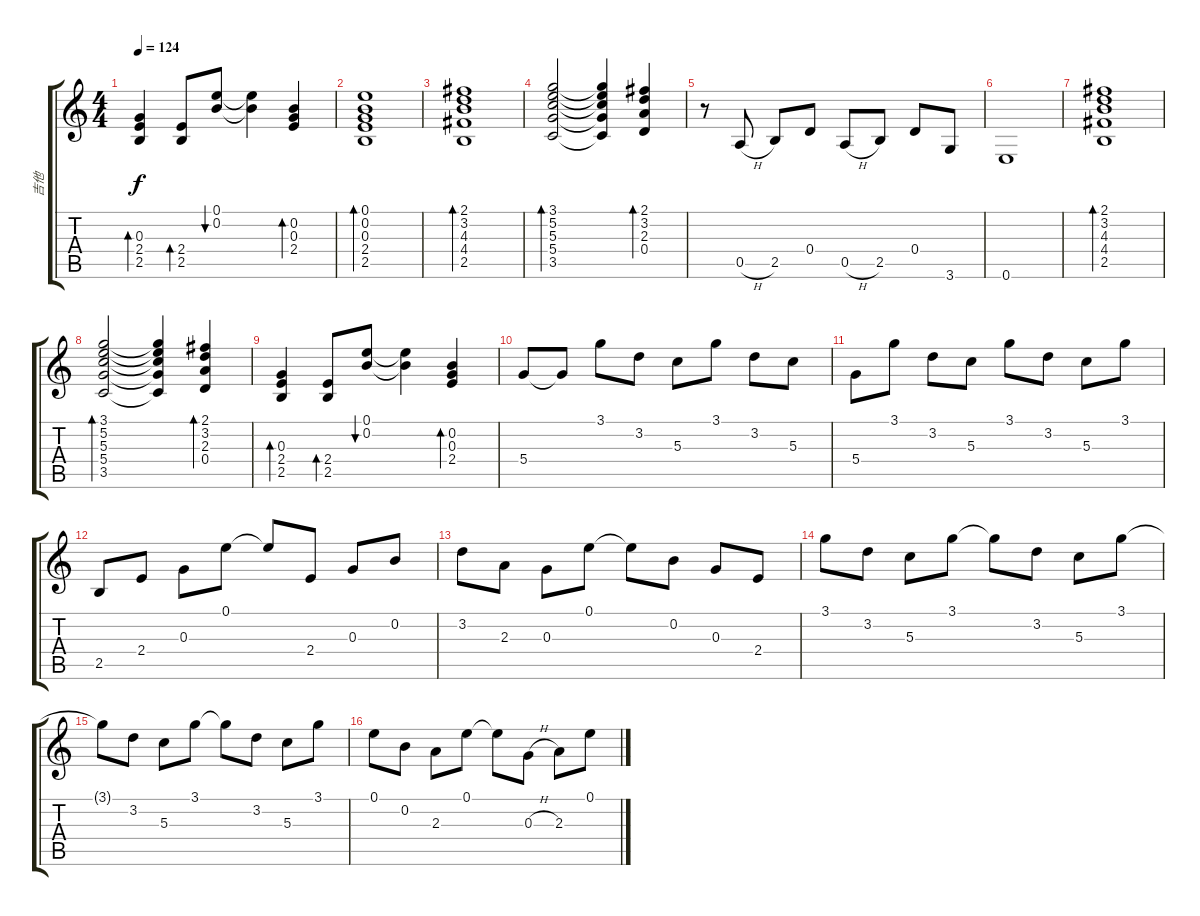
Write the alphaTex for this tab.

\track ("吉他" "吉他") {instrument electricguitarclean}
\staff {score tabs}
\tuning (E4 B3 G3 D3 A2 E2) {hide}
\ts (4 4)
\tempo 124
\clef g2
\ks c
(0.3 2.4 2.5).4{bd 120 dy f} (2.4 2.5).8{bd 60} (0.1 0.2).8{bu 60} (0.1{t} 0.2{t}).4 (0.2 0.3 2.4).4{bd 60} |
(0.1 0.2 0.3 2.4 2.5).1{bd 120} |
(2.1 3.2 4.3 4.4 2.5).1{bd 120} |
(3.1 5.2 5.3 5.4 3.5).2{bd 120} (3.1{t} 5.2{t} 5.3{t} 5.4{t} 3.5{t}).4 (2.1 3.2 2.3 0.4).4{bd 60} |
r.8 0.5{h}.8 2.5.8 0.4.8 0.5{h}.8 2.5.8 0.4.8 3.6.8 |
0.6.1 |
(2.1 3.2 4.3 4.4 2.5).1{bd 120} |
(3.1 5.2 5.3 5.4 3.5).2{bd 120} (3.1{t} 5.2{t} 5.3{t} 5.4{t} 3.5{t}).4 (2.1 3.2 2.3 0.4).4{bd 60} |
(0.3 2.4 2.5).4{bd 120} (2.4 2.5).8{bd 60} (0.1 0.2).8{bu 60} (0.1{t} 0.2{t}).4 (0.2 0.3 2.4).4{bd 60} |
5.4.8 5.4{t}.8 3.1.8 3.2.8 5.3.8 3.1.8 3.2.8 5.3.8 |
5.4.8 3.1.8 3.2.8 5.3.8 3.1.8 3.2.8 5.3.8 3.1.8 |
2.5.8 2.4.8 0.3.8 0.1.8 0.1{t}.8 2.4.8 0.3.8 0.2.8 |
3.2.8 2.3.8 0.3.8 0.1.8 0.1{t}.8 0.2.8 0.3.8 2.4.8 |
3.1.8 3.2.8 5.3.8 3.1.8 3.1{t}.8 3.2.8 5.3.8 3.1.8 |
3.1{t}.8 3.2.8 5.3.8 3.1.8 3.1{t}.8 3.2.8 5.3.8 3.1.8 |
0.1.8 0.2.8 2.3.8 0.1.8 0.1{t}.8 0.3{h}.8 2.3.8 0.1.8
